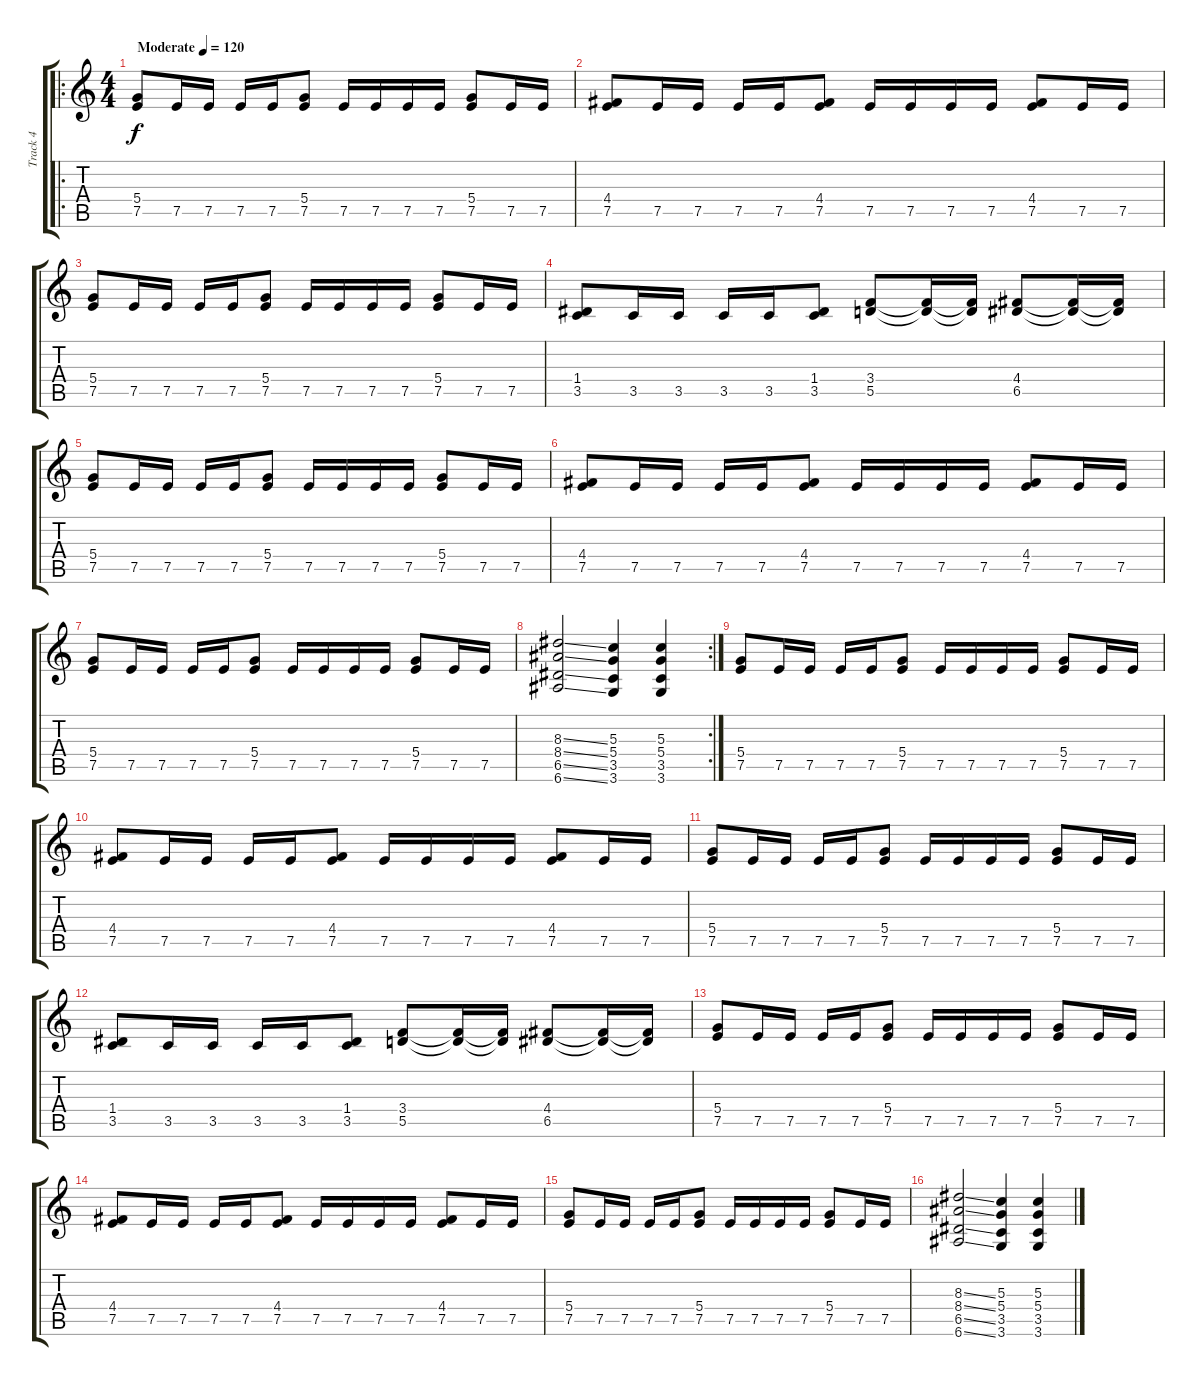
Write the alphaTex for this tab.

\track ("Track 4" "Track 4") {instrument overdrivenguitar}
\staff {score tabs}
\tuning (E4 B3 G3 D3 A2 E2) {hide}
\ro
\ts (4 4)
\tempo (120 "Moderate")
\tempo 180
\tempo (120 "Moderate")
\clef g2
\ks c
(5.4 7.5).8{dy f instrument overdrivenguitar} 7.5.16 7.5.16 7.5.16 7.5.16 (5.4 7.5).8 7.5.16 7.5.16 7.5.16 7.5.16 (5.4 7.5).8 7.5.16 7.5.16 |
(4.4 7.5).8 7.5.16 7.5.16 7.5.16 7.5.16 (4.4 7.5).8 7.5.16 7.5.16 7.5.16 7.5.16 (4.4 7.5).8 7.5.16 7.5.16 |
(5.4 7.5).8 7.5.16 7.5.16 7.5.16 7.5.16 (5.4 7.5).8 7.5.16 7.5.16 7.5.16 7.5.16 (5.4 7.5).8 7.5.16 7.5.16 |
(1.4 3.5).8 3.5.16 3.5.16 3.5.16 3.5.16 (1.4 3.5).8 (3.4 5.5).8 (3.4{t} 5.5{t}).16 (3.4{t} 5.5{t}).16 (4.4 6.5).8 (4.4{t} 6.5{t}).16 (4.4{t} 6.5{t}).16 |
(5.4 7.5).8 7.5.16 7.5.16 7.5.16 7.5.16 (5.4 7.5).8 7.5.16 7.5.16 7.5.16 7.5.16 (5.4 7.5).8 7.5.16 7.5.16 |
(4.4 7.5).8 7.5.16 7.5.16 7.5.16 7.5.16 (4.4 7.5).8 7.5.16 7.5.16 7.5.16 7.5.16 (4.4 7.5).8 7.5.16 7.5.16 |
(5.4 7.5).8 7.5.16 7.5.16 7.5.16 7.5.16 (5.4 7.5).8 7.5.16 7.5.16 7.5.16 7.5.16 (5.4 7.5).8 7.5.16 7.5.16 |
\rc 2
(8.3{ss} 8.4{ss} 6.5{ss} 6.6{ss}).2 (5.3 5.4 3.5 3.6).4 (5.3 5.4 3.5 3.6).4 |
(5.4 7.5).8 7.5.16 7.5.16 7.5.16 7.5.16 (5.4 7.5).8 7.5.16 7.5.16 7.5.16 7.5.16 (5.4 7.5).8 7.5.16 7.5.16 |
(4.4 7.5).8 7.5.16 7.5.16 7.5.16 7.5.16 (4.4 7.5).8 7.5.16 7.5.16 7.5.16 7.5.16 (4.4 7.5).8 7.5.16 7.5.16 |
(5.4 7.5).8 7.5.16 7.5.16 7.5.16 7.5.16 (5.4 7.5).8 7.5.16 7.5.16 7.5.16 7.5.16 (5.4 7.5).8 7.5.16 7.5.16 |
(1.4 3.5).8 3.5.16 3.5.16 3.5.16 3.5.16 (1.4 3.5).8 (3.4 5.5).8 (3.4{t} 5.5{t}).16 (3.4{t} 5.5{t}).16 (4.4 6.5).8 (4.4{t} 6.5{t}).16 (4.4{t} 6.5{t}).16 |
(5.4 7.5).8 7.5.16 7.5.16 7.5.16 7.5.16 (5.4 7.5).8 7.5.16 7.5.16 7.5.16 7.5.16 (5.4 7.5).8 7.5.16 7.5.16 |
(4.4 7.5).8 7.5.16 7.5.16 7.5.16 7.5.16 (4.4 7.5).8 7.5.16 7.5.16 7.5.16 7.5.16 (4.4 7.5).8 7.5.16 7.5.16 |
(5.4 7.5).8 7.5.16 7.5.16 7.5.16 7.5.16 (5.4 7.5).8 7.5.16 7.5.16 7.5.16 7.5.16 (5.4 7.5).8 7.5.16 7.5.16 |
(8.3{ss} 8.4{ss} 6.5{ss} 6.6{ss}).2 (5.3 5.4 3.5 3.6).4 (5.3 5.4 3.5 3.6).4
